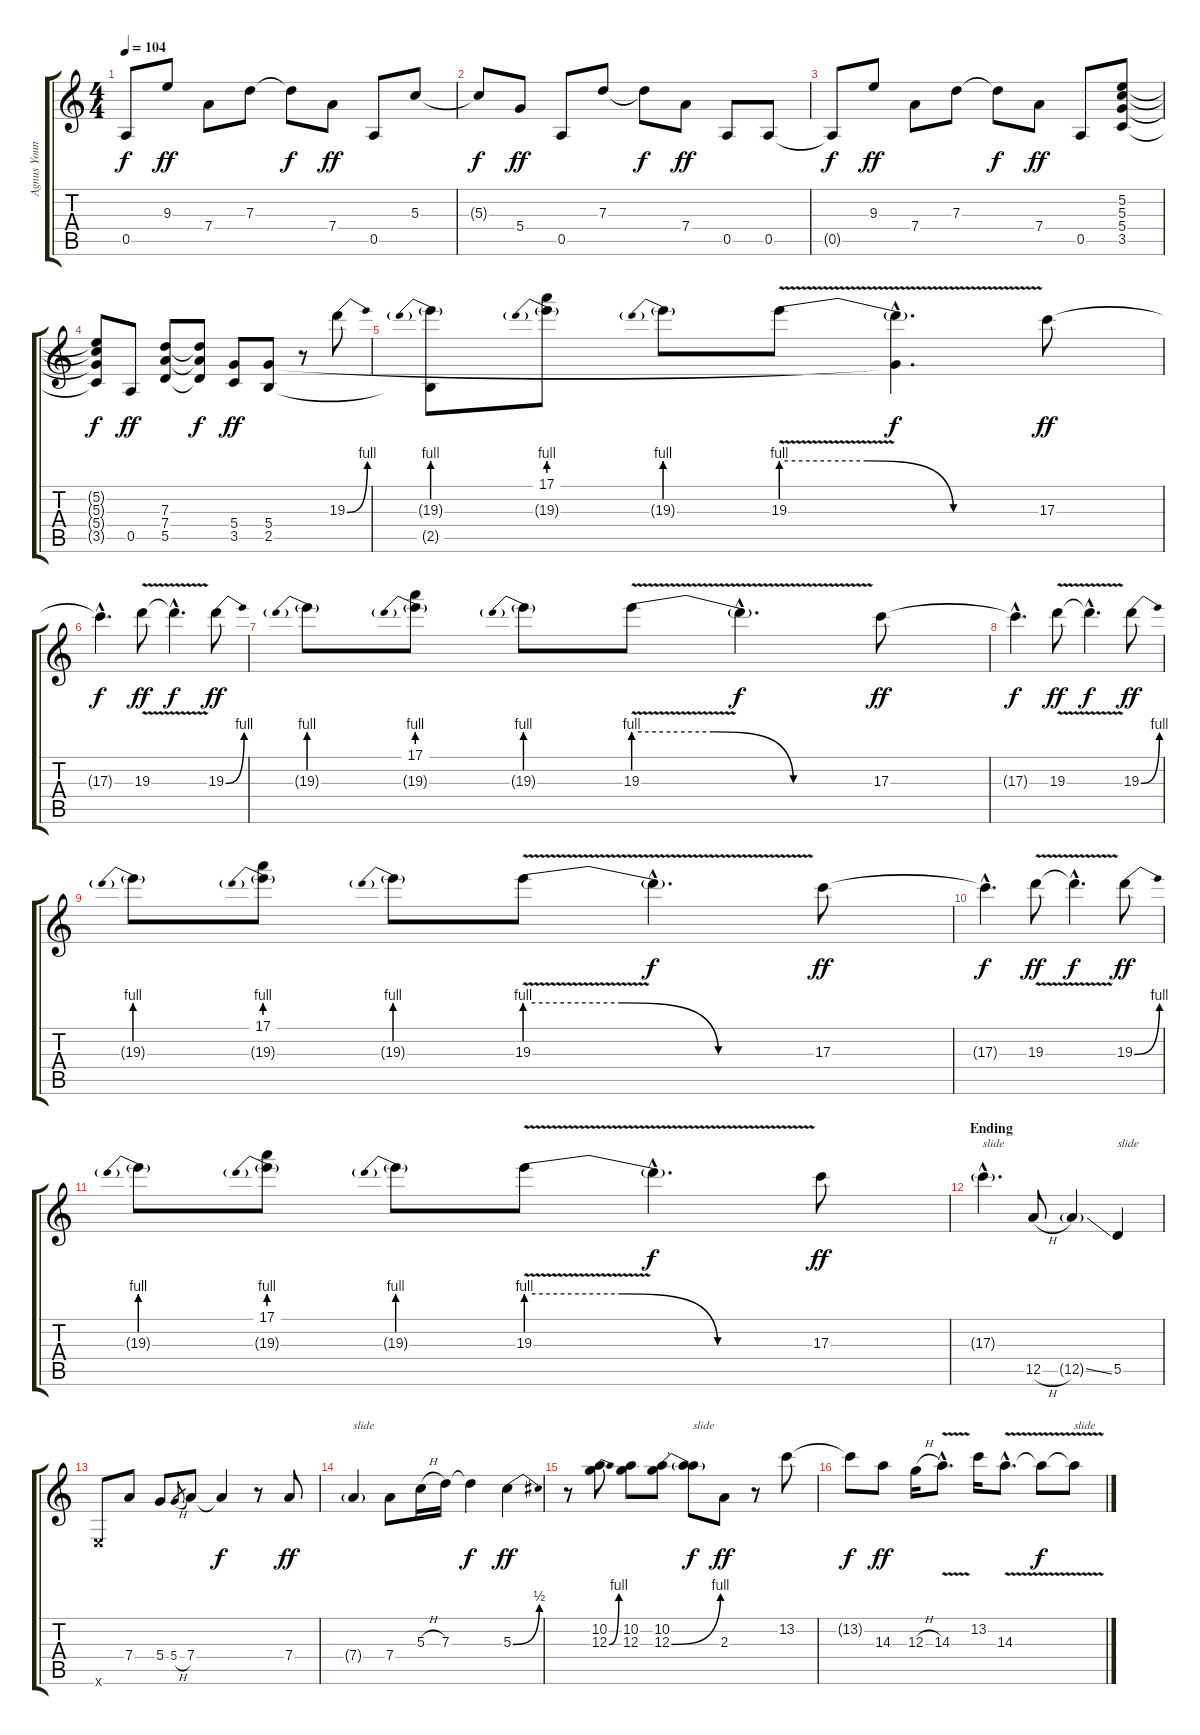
\track ("Agnus Young" "Agnus Youn") {instrument overdrivenguitar}
\staff {score tabs}
\tuning (E4 B3 G3 D3 A2 E2) {hide}
\ts (4 4)
\tempo 104
\clef g2
\ks c
0.5{t}.8{dy f} 9.3.8{dy ff} 7.4.8 7.3.8 7.3{t}.8{dy f} 7.4.8{dy ff} 0.5.8 5.3.8 |
5.3{t}.8{dy f} 5.4.8{dy ff} 0.5.8 7.3.8 7.3{t}.8{dy f} 7.4.8{dy ff} 0.5.8 0.5.8 |
0.5{t}.8{dy f} 9.3.8{dy ff} 7.4.8 7.3.8 7.3{t}.8{dy f} 7.4.8{dy ff} 0.5.8 (5.2 5.3 5.4 3.5).8 |
(5.2{t} 5.3{t} 5.4{t} 3.5{t}).8{dy f} 0.5.8{dy ff} (7.3 7.4 5.5).8 (7.3{t} 7.4{t} 5.5{t}).8{dy f} (5.4 3.5).8{dy ff} (5.4 2.5).8 r.8 19.3{be (bend 0 0 60 4)}.8 |
(19.3{be (prebend 0 4 60 4) g} 2.5{t}).8 (17.1 19.3{be (prebend 0 4 60 4) g}).8 19.3{be (prebend 0 4 60 4) g}.8 19.3{be (custom 0 4 20 4 40 0 60 0) v}.8 (19.3{hac t} 5.4{hac t}).4{d dy f} 17.3.8{dy ff} |
17.3{hac t}.4{d dy f} 19.3{v}.8{dy ff} 19.3{hac t}.4{d dy f} 19.3{be (bend 0 0 60 4)}.8{dy ff} |
19.3{be (prebend 0 4 60 4) g}.8 (17.1 19.3{be (prebend 0 4 60 4) g}).8 19.3{be (prebend 0 4 60 4) g}.8 19.3{be (custom 0 4 20 4 40 0 60 0) v}.8 19.3{hac t}.4{d dy f} 17.3.8{dy ff} |
17.3{hac t}.4{d dy f} 19.3{v}.8{dy ff} 19.3{hac t}.4{d dy f} 19.3{be (bend 0 0 60 4)}.8{dy ff} |
19.3{be (prebend 0 4 60 4) g}.8 (17.1 19.3{be (prebend 0 4 60 4) g}).8 19.3{be (prebend 0 4 60 4) g}.8 19.3{be (custom 0 4 20 4 40 0 60 0) v}.8 19.3{hac t}.4{d dy f} 17.3.8{dy ff} |
17.3{hac t}.4{d dy f} 19.3{v}.8{dy ff} 19.3{hac t}.4{d dy f} 19.3{be (bend 0 0 60 4)}.8{dy ff} |
19.3{be (prebend 0 4 60 4) g}.8 (17.1 19.3{be (prebend 0 4 60 4) g}).8 19.3{be (prebend 0 4 60 4) g}.8 19.3{be (custom 0 4 20 4 40 0 60 0) v}.8 19.3{hac t}.4{d dy f} 17.3.8{dy ff} |
\section ("" "Ending")
17.3{g hac}.4{d txt "slide"} 12.5{h}.8 12.5{ss g}.4 5.5.4{txt "slide"} |
0.6{x}.8 7.4.8 5.4.8 5.4{h}.8{gr} 7.4.8 7.4{t}.4{dy f} r.8 7.4.8{dy ff} |
7.4{g}.4{txt "slide"} 7.4.8 5.3{h}.16 7.3.16 7.3{t}.4{dy f} 5.3{be (bend 0 0 60 2)}.4{dy ff} |
r.8 (10.2 12.3{be (bend 0 0 60 4)}).8 (10.2 12.3).8 (10.2 12.3{be (bend 0 0 60 4)}).8 (10.2{t} 12.3{t}).8{txt "slide" dy f} 2.3.8{dy ff} r.8 13.2.8 |
13.2{t}.8{dy f} 14.3.8{dy ff} 12.3{h}.16 14.3{v hac}.8{d} 13.2.16 14.3{v hac}.8{d} 14.3{v t}.8{dy f} 14.3{v t}.8{txt "slide"}
